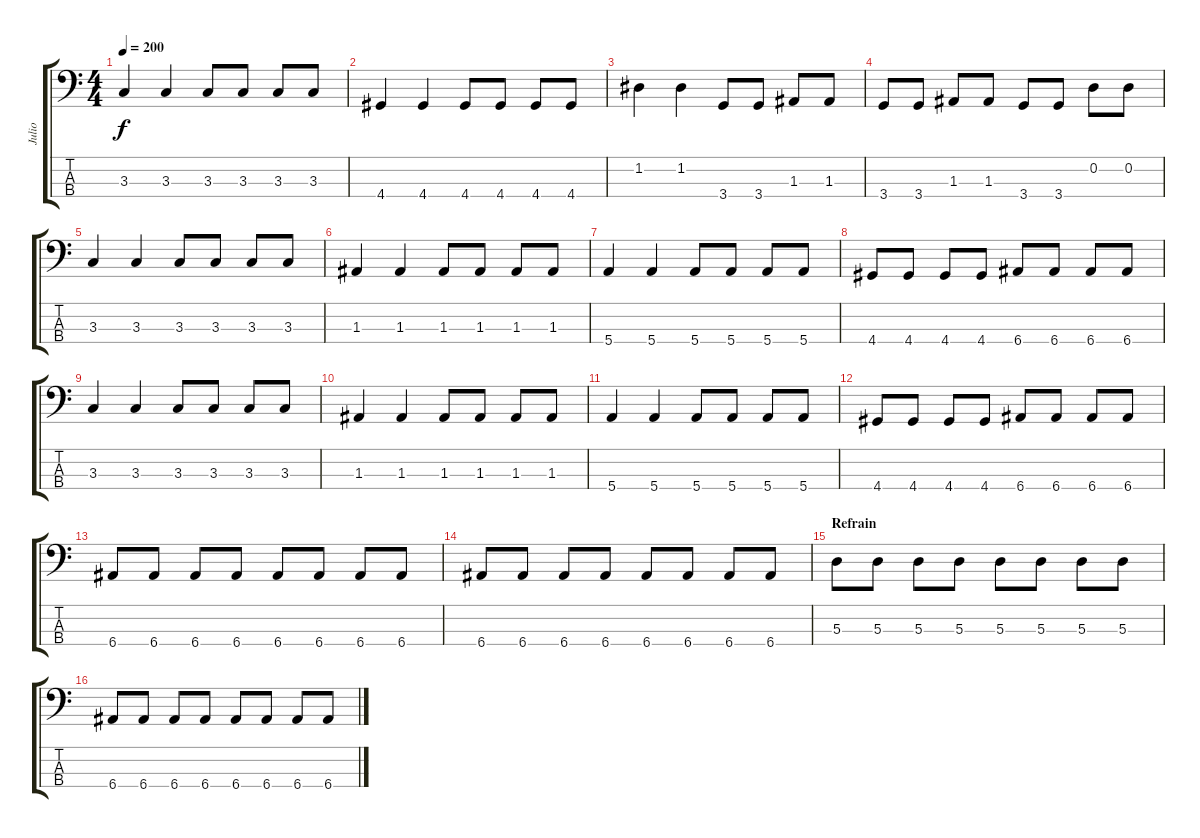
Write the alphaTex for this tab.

\track ("Julio" "Julio") {instrument electricbassfinger}
\staff {score tabs}
\tuning (G2 D2 A1 E1) {hide}
\ts (4 4)
\tempo 200
\clef f4
\ks c
3.3.4{dy f} 3.3.4 3.3.8 3.3.8 3.3.8 3.3.8 |
4.4.4 4.4.4 4.4.8 4.4.8 4.4.8 4.4.8 |
1.2.4 1.2.4 3.4.8 3.4.8 1.3.8 1.3.8 |
3.4.8 3.4.8 1.3.8 1.3.8 3.4.8 3.4.8 0.2.8 0.2.8 |
3.3.4 3.3.4 3.3.8 3.3.8 3.3.8 3.3.8 |
1.3.4 1.3.4 1.3.8 1.3.8 1.3.8 1.3.8 |
5.4.4 5.4.4 5.4.8 5.4.8 5.4.8 5.4.8 |
4.4.8 4.4.8 4.4.8 4.4.8 6.4.8 6.4.8 6.4.8 6.4.8 |
3.3.4 3.3.4 3.3.8 3.3.8 3.3.8 3.3.8 |
1.3.4 1.3.4 1.3.8 1.3.8 1.3.8 1.3.8 |
5.4.4 5.4.4 5.4.8 5.4.8 5.4.8 5.4.8 |
4.4.8 4.4.8 4.4.8 4.4.8 6.4.8 6.4.8 6.4.8 6.4.8 |
6.4.8 6.4.8 6.4.8 6.4.8 6.4.8 6.4.8 6.4.8 6.4.8 |
6.4.8 6.4.8 6.4.8 6.4.8 6.4.8 6.4.8 6.4.8 6.4.8 |
\section ("" "Refrain")
5.3.8 5.3.8 5.3.8 5.3.8 5.3.8 5.3.8 5.3.8 5.3.8 |
6.4.8 6.4.8 6.4.8 6.4.8 6.4.8 6.4.8 6.4.8 6.4.8
